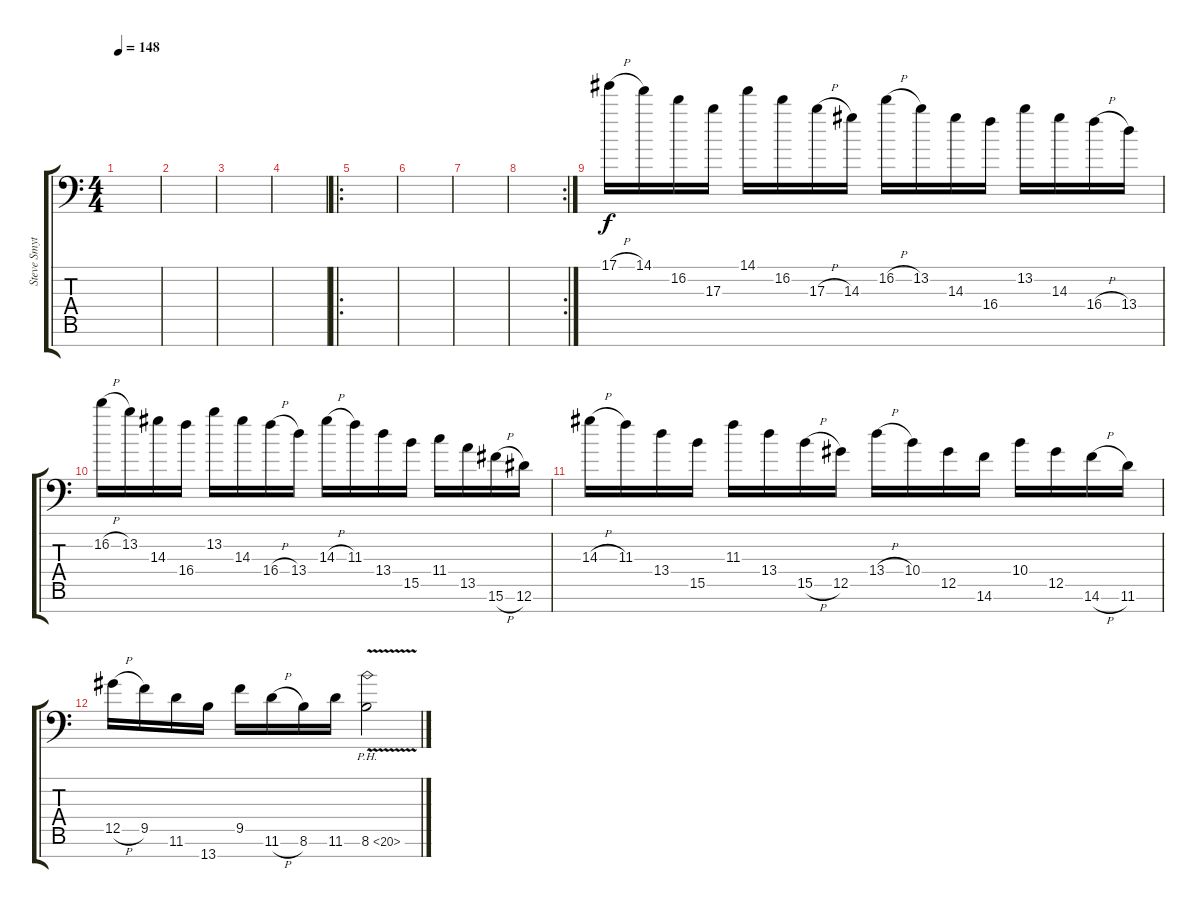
\track ("Steve Smyth Lead" "Steve Smyt") {instrument distortionguitar}
\staff {score tabs}
\tuning (Eb4 Bb3 Gb3 Db3 Ab2 Eb2 Bb1) {hide}
\ts (4 4)
\tempo 148
\clef f4
\ks c
|
|
|
|
\ro
|
|
|
\rc 2
|
17.1{h}.16{volume 16} 14.1.16 16.2.16 17.3.16 14.1.16 16.2.16 17.3{h}.16 14.3.16 16.2{h}.16 13.2.16 14.3.16 16.4.16 13.2.16 14.3.16 16.4{h}.16 13.4.16 |
16.2{h}.16 13.2.16 14.3.16 16.4.16 13.2.16 14.3.16 16.4{h}.16 13.4.16 14.3{h}.16 11.3.16 13.4.16 15.5.16 11.4.16 13.5.16 15.6{h}.16 12.6.16 |
14.3{h}.16 11.3.16 13.4.16 15.5.16 11.3.16 13.4.16 15.5{h}.16 12.5.16 13.4{h}.16 10.4.16 12.5.16 14.6.16 10.4.16 12.5.16 14.6{h}.16 11.6.16 |
12.5{h}.16 9.5.16 11.6.16 13.7.16 9.5.16 11.6{h}.16 8.6.16 11.6.16 8.6{ph 12 v}.2
